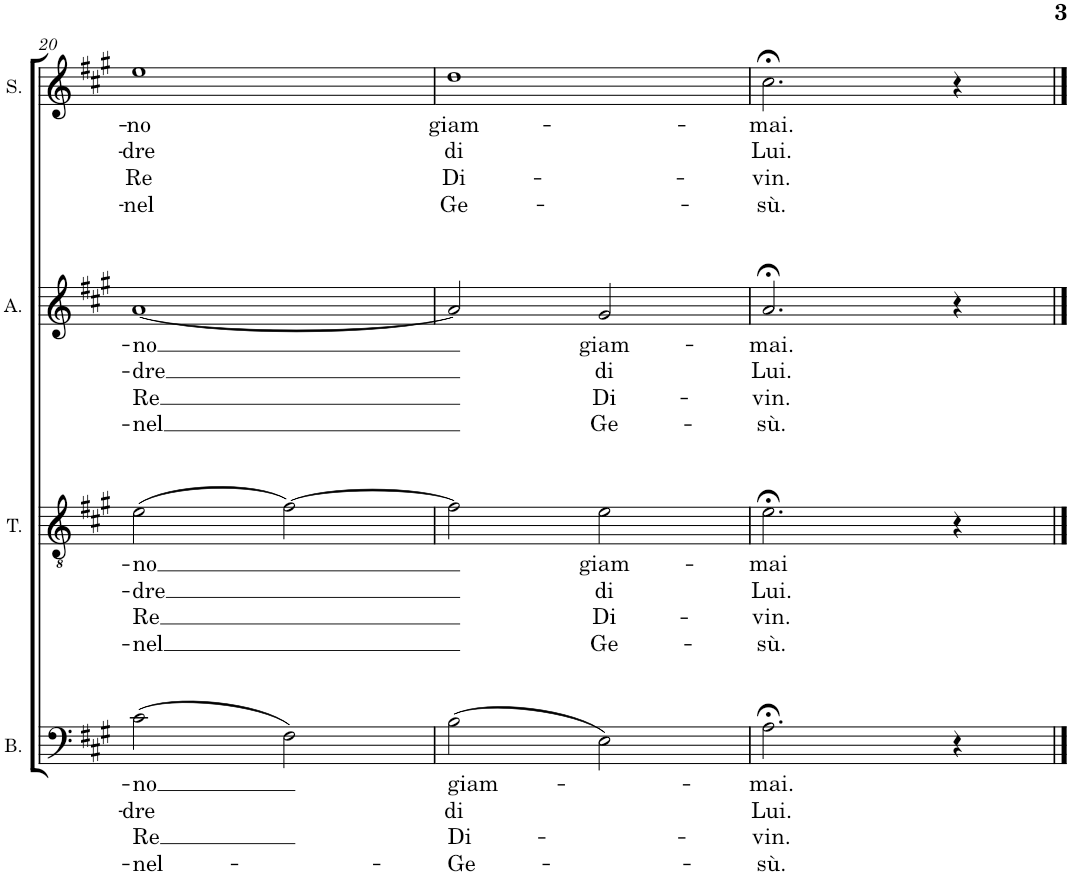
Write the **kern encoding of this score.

**kern	**text	**text	**text	**text	**kern	**text	**text	**text	**text	**kern	**text	**text	**text	**text	**kern	**text	**text	**text	**text
*part4	*part4	*part4	*part4	*part4	*part3	*part3	*part3	*part3	*part3	*part2	*part2	*part2	*part2	*part2	*part1	*part1	*part1	*part1	*part1
*staff4	*staff4	*staff4	*staff4	*staff4	*staff3	*staff3	*staff3	*staff3	*staff3	*staff2	*staff2	*staff2	*staff2	*staff2	*staff1	*staff1	*staff1	*staff1	*staff1
*I"Bass	*	*	*	*	*I"Tenor	*	*	*	*	*I"Alto	*	*	*	*	*I"Soprano	*	*	*	*
*I'B.	*	*	*	*	*I'T.	*	*	*	*	*I'A.	*	*	*	*	*I'S.	*	*	*	*
!!LO:PB:g=z
*clefF4	*	*	*	*	*clefGv2	*	*	*	*	*clefG2	*	*	*	*	*clefG2	*	*	*	*
*k[f#c#g#]	*	*	*	*	*k[f#c#g#]	*	*	*	*	*k[f#c#g#]	*	*	*	*	*k[f#c#g#]	*	*	*	*
*M2/2	*	*	*	*	*M2/2	*	*	*	*	*M2/2	*	*	*	*	*M2/2	*	*	*	*
*met(c|)	*	*	*	*	*met(c|)	*	*	*	*	*met(c|)	*	*	*	*	*met(c|)	*	*	*	*
=20	=20	=20	=20	=20	=20	=20	=20	=20	=20	=20	=20	=20	=20	=20	=20	=20	=20	=20	=20
!	!LO:LY:b	!LO:LY:b	!LO:LY:b	!LO:LY:b	!	!LO:LY:b	!LO:LY:b	!LO:LY:b	!LO:LY:b	!	!LO:LY:b	!LO:LY:b	!LO:LY:b	!LO:LY:b	!	!LO:LY:b	!LO:LY:b	!LO:LY:b	!LO:LY:b
(2c#\	-no	-dre	Re	-nel-	(2e\	-no	-dre	Re	-nel	[1a	-no	-dre	Re	-nel	1ee	-no	-dre	Re	-nel
2F#\)	.	.	.	.	[2f#\)	.	.	.	.	.	.	.	.	.	.	.	.	.	.
=21	=21	=21	=21	=21	=21	=21	=21	=21	=21	=21	=21	=21	=21	=21	=21	=21	=21	=21	=21
!	!LO:LY:b	!LO:LY:b	!LO:LY:b	!LO:LY:b	!	!	!	!	!	!	!	!	!	!	!	!LO:LY:b	!LO:LY:b	!LO:LY:b	!LO:LY:b
(2B\	giam-	di	Di-	-Ge-	2f#\]	.	.	.	.	2a/]	.	.	.	.	1dd	giam-	di	Di-	Ge-
!	!	!	!	!	!	!LO:LY:b	!LO:LY:b	!LO:LY:b	!LO:LY:b	!	!LO:LY:b	!LO:LY:b	!LO:LY:b	!LO:LY:b	!	!	!	!	!
2E\)	.	.	.	.	2e\	giam-	di	Di-	Ge-	2g#/	giam-	di	Di-	Ge-	.	.	.	.	.
=22	=22	=22	=22	=22	=22	=22	=22	=22	=22	=22	=22	=22	=22	=22	=22	=22	=22	=22	=22
!	!LO:LY:b	!LO:LY:b	!LO:LY:b	!LO:LY:b	!	!LO:LY:b	!LO:LY:b	!LO:LY:b	!LO:LY:b	!	!LO:LY:b	!LO:LY:b	!LO:LY:b	!LO:LY:b	!	!LO:LY:b	!LO:LY:b	!LO:LY:b	!LO:LY:b
2.A;<\	-mai.	Lui.	-vin.	-sù.	2.e;<\	-mai	Lui.	-vin.	-sù.	2.a;</	-mai.	Lui.	-vin.	-sù.	2.cc#;<\	-mai.	Lui.	-vin.	-sù.
4r	.	.	.	.	4r	.	.	.	.	4r	.	.	.	.	4r	.	.	.	.
==	==	==	==	==	==	==	==	==	==	==	==	==	==	==	==	==	==	==	==
*-	*-	*-	*-	*-	*-	*-	*-	*-	*-	*-	*-	*-	*-	*-	*-	*-	*-	*-	*-
